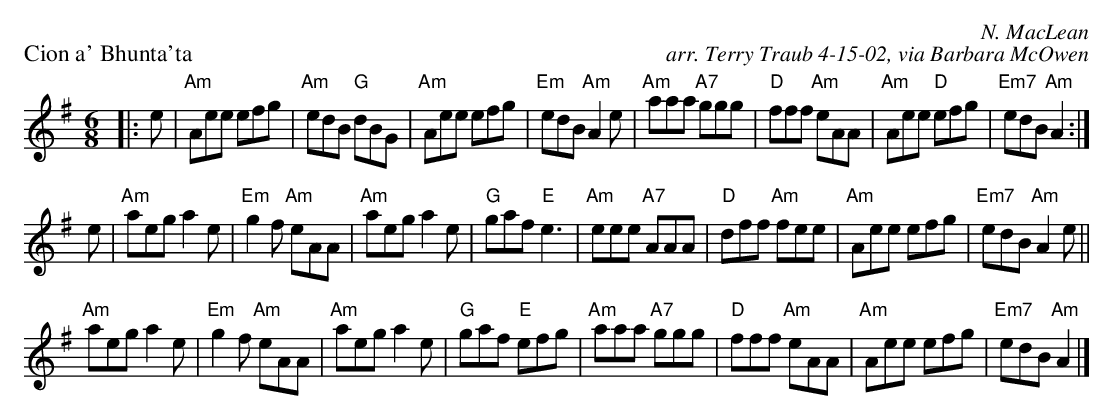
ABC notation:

X:1
P: Cion a' Bhunta'ta
C: N. MacLean
C: arr. Terry Traub 4-15-02, via Barbara McOwen
M: 6/8
K: G
L: 1/8
|:e | "Am" Aee efg| "Am"edB "G"dBG| "Am"Aee efg|"Em"edB "Am"A2 e|\
  "Am"aaa "A7"ggg| "D"fff "Am"eAA|"Am"Aee "D"efg|"Em7"edB "Am"A2 :|
e| "Am"aeg a2 e|"Em"g2 f "Am"eAA|"Am"aeg a2 e|"G"gaf "E"e3|\
  "Am"eee "A7"AAA|"D"dff "Am"fee|"Am"Aee efg|"Em7"edB "Am"A2 e||
"Am"aeg a2 e|"Em"g2 f "Am"eAA|"Am"aeg a2 e|"G"gaf "E"efg|\
  "Am"aaa "A7"ggg|"D"fff "Am"eAA|"Am"Aee efg|"Em7"edB "Am"A2 |]
